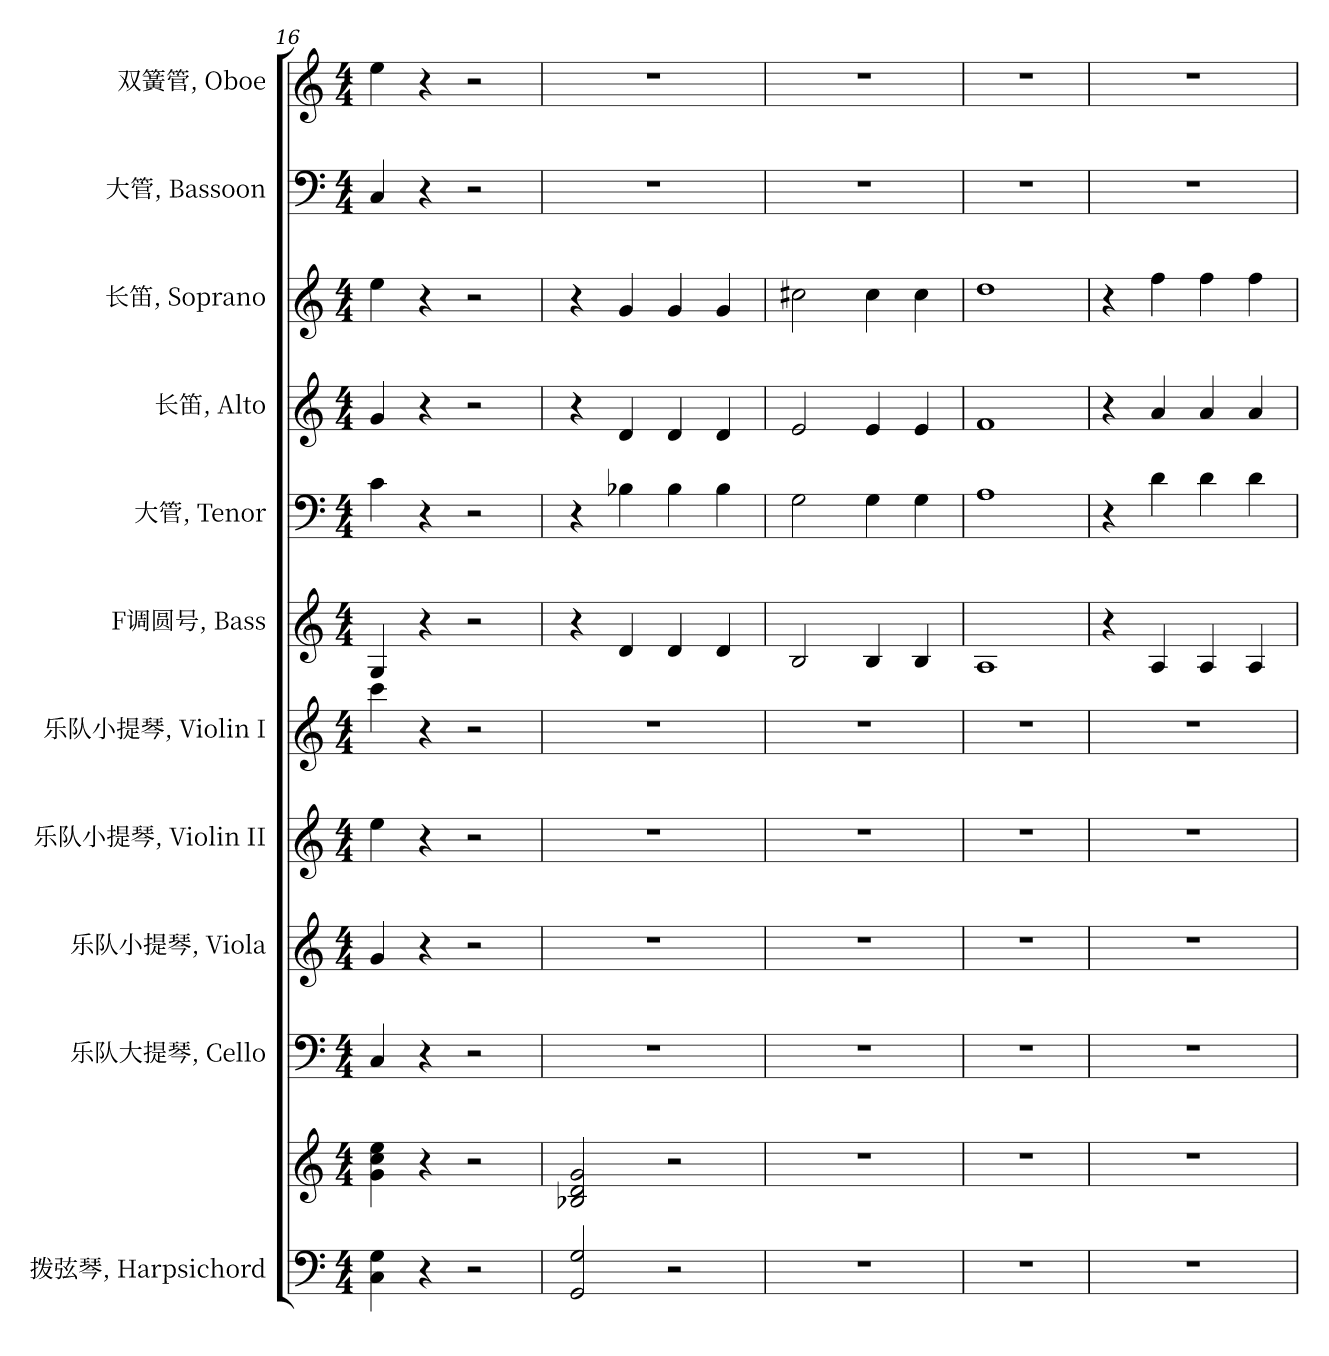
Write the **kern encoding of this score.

**kern	**kern	**kern	**kern	**kern	**kern	**kern	**kern	**kern	**kern	**kern	**kern
*part11	*part11	*part10	*part9	*part8	*part7	*part6	*part5	*part4	*part3	*part2	*part1
*staff12	*staff11	*staff10	*staff9	*staff8	*staff7	*staff6	*staff5	*staff4	*staff3	*staff2	*staff1
*I"拨弦琴, Harpsichord	*	*I"乐队大提琴, Cello	*I"乐队小提琴, Viola	*I"乐队小提琴, Violin II	*I"乐队小提琴, Violin I	*I"F调圆号, Bass	*I"大管, Tenor	*I"长笛, Alto	*I"长笛, Soprano	*I"大管, Bassoon	*I"双簧管, Oboe
*I'Hch.	*	*	*	*	*	*	*	*	*	*I'Bsn.	*I'Ob.
*clefF4	*clefG2	*clefF4	*clefG2	*clefG2	*clefG2	*clefG2	*clefF4	*clefG2	*clefG2	*clefF4	*clefG2
*	*	*	*	*	*	*ITrd4c7	*	*	*	*	*
*k[]	*k[]	*k[]	*k[]	*k[]	*k[]	*k[b-]	*k[]	*k[]	*k[]	*k[]	*k[]
*M4/4	*M4/4	*M4/4	*M4/4	*M4/4	*M4/4	*M4/4	*M4/4	*M4/4	*M4/4	*M4/4	*M4/4
=16	=16	=16	=16	=16	=16	=16	=16	=16	=16	=16	=16
4C\ 4G\	4g\ 4cc\ 4ee\	4C/	4g/	4ee\	4ccc\	4C/	4c\	4g/	4ee\	4C/	4ee\
4r	4r	4r	4r	4r	4r	4r	4r	4r	4r	4r	4r
2r	2r	2r	2r	2r	2r	2r	2r	2r	2r	2r	2r
=17	=17	=17	=17	=17	=17	=17	=17	=17	=17	=17	=17
*	*	*	*	*	*	*	*	*	*	*	*MM56
2GG/ 2G/	2B-X/ 2d/ 2g/	1r	1r	1r	1r	4r	4r	4r	4r	1r	1r
.	.	.	.	.	.	4G/	4B-X\	4d/	4g/	.	.
2r	2r	.	.	.	.	4G/	4B-\	4d/	4g/	.	.
.	.	.	.	.	.	4G/	4B-\	4d/	4g/	.	.
=18	=18	=18	=18	=18	=18	=18	=18	=18	=18	=18	=18
1r	1r	1r	1r	1r	1r	2E/	2G\	2e/	2cc#X\	1r	1r
.	.	.	.	.	.	4E/	4G\	4e/	4cc#\	.	.
.	.	.	.	.	.	4E/	4G\	4e/	4cc#\	.	.
=19	=19	=19	=19	=19	=19	=19	=19	=19	=19	=19	=19
1r	1r	1r	1r	1r	1r	1D	1A	1f	1dd	1r	1r
!!LO:PB:g=z
=20	=20	=20	=20	=20	=20	=20	=20	=20	=20	=20	=20
1r	1r	1r	1r	1r	1r	4r	4r	4r	4r	1r	1r
.	.	.	.	.	.	4D/	4d\	4a/	4ff\	.	.
.	.	.	.	.	.	4D/	4d\	4a/	4ff\	.	.
.	.	.	.	.	.	4D/	4d\	4a/	4ff\	.	.
=	=	=	=	=	=	=	=	=	=	=	=
*-	*-	*-	*-	*-	*-	*-	*-	*-	*-	*-	*-
